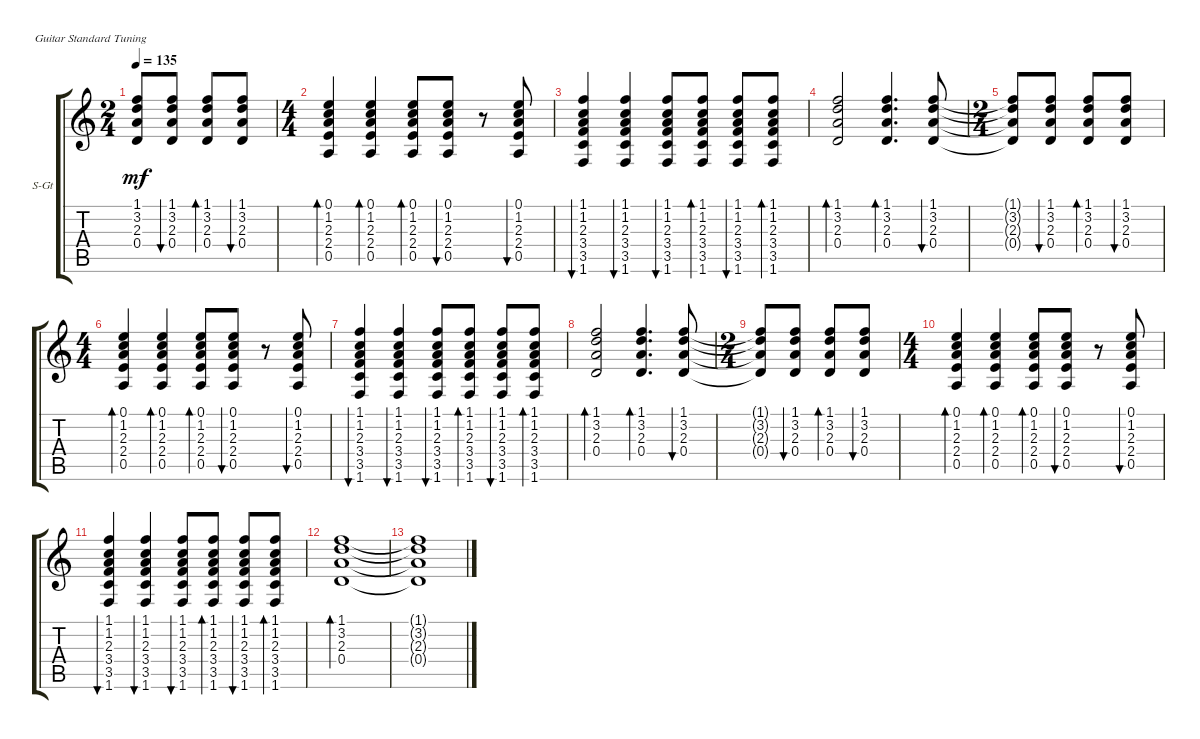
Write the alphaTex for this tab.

\defaultSystemsLayout 4
\bracketExtendMode groupsimilarinstruments
\firstSystemTrackNameOrientation horizontal
\otherSystemsTrackNameOrientation horizontal
\track ("Акустика1" "S-Gt") {instrument acousticguitarsteel}
\staff {score tabs}
\tuning (E4 B3 G3 D3 A2 E2)
\ts (2 4)
\tempo 135
\clef g2
\ks aminor
(1.1{t} 3.2{t} 2.3{t} 0.4{t}).8{dy mf} (0.4 2.3 3.2 1.1).8{bu 30} (0.4 2.3 3.2 1.1).8{bd 30} (0.4 2.3 3.2 1.1).8{bu 30} |
\ts (4 4)
(0.5 2.4 2.3 1.2 0.1).4{bd 30} (0.5 2.4 2.3 1.2 0.1).4{bd 30} (0.5 2.4 2.3 1.2 0.1).8{bd 30} (0.5 2.4 2.3 1.2 0.1).8{bu 30} r.8 (0.5 2.4 2.3 1.2 0.1).8{bu 30} |
(1.6 3.5 3.4 2.3 1.2 1.1).4{bu 30} (3.5 3.4 2.3 1.2 1.1 1.6).4{bu 30} (3.5 3.4 2.3 1.2 1.1 1.6).8{bu 30} (3.5 3.4 2.3 1.2 1.1 1.6).8{bd 30} (3.5 3.4 2.3 1.2 1.1 1.6).8{bu 30} (3.5 3.4 2.3 1.2 1.1 1.6).8{bd 30} |
(0.4 2.3 3.2 1.1).2{bd 30} (0.4 2.3 3.2 1.1).4{d bd 30} (0.4 2.3 3.2 1.1).8{bu 30} |
\ts (2 4)
(1.1{t} 3.2{t} 2.3{t} 0.4{t}).8 (0.4 2.3 3.2 1.1).8{bu 30} (0.4 2.3 3.2 1.1).8{bd 30} (0.4 2.3 3.2 1.1).8{bu 30} |
\ts (4 4)
(0.5 2.4 2.3 1.2 0.1).4{bd 30} (0.5 2.4 2.3 1.2 0.1).4{bd 30} (0.5 2.4 2.3 1.2 0.1).8{bd 30} (0.5 2.4 2.3 1.2 0.1).8{bu 30} r.8 (0.5 2.4 2.3 1.2 0.1).8{bu 30} |
(1.6 3.5 3.4 2.3 1.2 1.1).4{bu 30} (3.5 3.4 2.3 1.2 1.1 1.6).4{bu 30} (3.5 3.4 2.3 1.2 1.1 1.6).8{bu 30} (3.5 3.4 2.3 1.2 1.1 1.6).8{bd 30} (3.5 3.4 2.3 1.2 1.1 1.6).8{bu 30} (3.5 3.4 2.3 1.2 1.1 1.6).8{bd 30} |
(0.4 2.3 3.2 1.1).2{bd 30} (0.4 2.3 3.2 1.1).4{d bd 30} (0.4 2.3 3.2 1.1).8{bu 30} |
\ts (2 4)
(1.1{t} 3.2{t} 2.3{t} 0.4{t}).8 (0.4 2.3 3.2 1.1).8{bu 30} (0.4 2.3 3.2 1.1).8{bd 30} (0.4 2.3 3.2 1.1).8{bu 30} |
\ts (4 4)
(0.5 2.4 2.3 1.2 0.1).4{bd 30} (0.5 2.4 2.3 1.2 0.1).4{bd 30} (0.5 2.4 2.3 1.2 0.1).8{bd 30} (0.5 2.4 2.3 1.2 0.1).8{bu 30} r.8 (0.5 2.4 2.3 1.2 0.1).8{bu 30} |
(1.6 3.5 3.4 2.3 1.2 1.1).4{bu 30} (3.5 3.4 2.3 1.2 1.1 1.6).4{bu 30} (3.5 3.4 2.3 1.2 1.1 1.6).8{bu 30} (3.5 3.4 2.3 1.2 1.1 1.6).8{bd 30} (3.5 3.4 2.3 1.2 1.1 1.6).8{bu 30} (3.5 3.4 2.3 1.2 1.1 1.6).8{bd 30} |
(0.4 2.3 3.2 1.1).1{bd 30} |
(0.4{t} 2.3{t} 3.2{t} 1.1{t}).1
